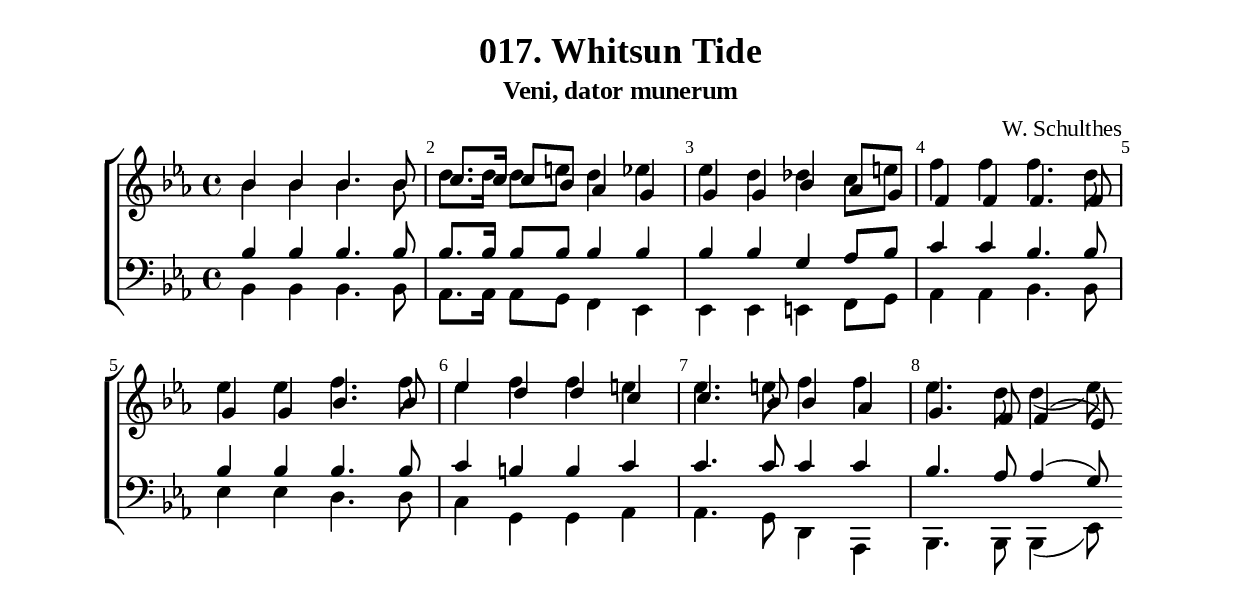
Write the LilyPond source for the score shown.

%%%%%%%%%%%%%%%%%%%%%%%%%%%%%
% CONTENTS OF THIS DOCUMENT
% 1. Common settings
% 2. Soprano chorus music
% 3. Alto chorus music
% 4. Tenor chorus music
% 5. Basso chorus music
% 6. Soprano verse music
% 7. Alto verse music
% 8. Tenor verse music
% 9. Basso verse music
% 10. Chorus lyrics
% 11. Verse lyrics
% 12. Layout
%%%%%%%%%%%%%%%%%%%%%%%%%%%%%

%%%%%%%%%%%%%%%%%%%%%%%%%%%%%
% 1. Common settings
%%%%%%%%%%%%%%%%%%%%%%%%%%%%%
\version "2.18.2"

\header {
  title = "017. Whitsun Tide"
  subtitle = "Veni, dator munerum"
  arranger = "W. Schulthes"
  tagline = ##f
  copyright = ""
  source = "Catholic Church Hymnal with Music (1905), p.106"
  %site = ""
}

globalSettings= {
  \key ees \major
  \time 4/4
  %\override Score.BarNumber.break-visibility = ##(#t #t #t)
  \override Score.BarNumber.break-visibility = ##(#t #t #t)
}

verseSettings = {
  \phrasingSlurDashed
}

\paper {
  #(set-paper-size "a4")
  top-margin = 15\mm
  bottom-margin = 15\mm
  left-margin = 20\mm
  right-margin = 20\mm
  indent = #0
  #(define fonts
	 (make-pango-font-tree "Liberation Serif"
	 		       "Liberation Serif"
			       "Liberation Serif"
			       (/ 20 20)))
}

printItalic = \with {
  \override LyricText.font-shape = #'italic
}

%%%%%%%%%%%%%%%%%%%%%%%%%%%%%
% 2. Soprano chorus music
%%%%%%%%%%%%%%%%%%%%%%%%%%%%%
musicChorusSoprano = \relative c' {
  bes'4 bes bes4. bes8 |
  c8. c16 c8 bes aes4 g |
  g g bes aes8 g8 |
  f4 f f4. f8 |
  g4 g bes4. bes8 |
  ees4 d d c |
  c4. bes8 bes4 aes |
  g4. f8 f4 (ees8) 
}

%%%%%%%%%%%%%%%%%%%%%%%%%%%%%
% 3. Alto chorus music
%%%%%%%%%%%%%%%%%%%%%%%%%%%%%
musicChorusAlto = \relative c' {
  bes'4 bes bes4. bes8 |
  d8. d16 d8 e d4 ees |
  ees d des c8 e |
  f4 f f4. d8 |
  ees4 ees f4. f8 |
  ees4 f f e |
  ees4. e8 f4 f |
  ees4. d8 d4 (ees8)
}

%%%%%%%%%%%%%%%%%%%%%%%%%%%%%
% 4. Tenor chorus music
%%%%%%%%%%%%%%%%%%%%%%%%%%%%%
musicChorusTenor = \relative c' {
  bes4 bes bes4. bes8 |
  bes8. bes16 bes8 bes bes4 bes |
  bes bes g aes8 bes |
  c4 c bes4. bes8 |
  bes4 bes bes4. bes8 |
  c4 b b c |
  c4. c8 c4 c |
  bes4. aes8 aes4 (g8)
}

%%%%%%%%%%%%%%%%%%%%%%%%%%%%%
% 5. Basso chorus music
%%%%%%%%%%%%%%%%%%%%%%%%%%%%%
musicChorusBasso = \relative c {
  bes4 bes bes4. bes8 |
  aes8. aes16 aes8 g f4 ees |
  ees ees e f8 g |
  aes4 aes bes4. bes8 |
  ees4 ees d4. d8 |
  c4 g g aes |
  aes4. g8 d4 aes |
  bes4. bes8 bes4 (ees8)
}

%%%%%%%%%%%%%%%%%%%%%%%%%%%%%
% 6. Soprano verse music
%%%%%%%%%%%%%%%%%%%%%%%%%%%%%
musicVerseSoprano = \relative c'' {
  \set Score.currentBarNumber = #9
  
  
  
  
  
  
  
  
  
}

%%%%%%%%%%%%%%%%%%%%%%%%%%%%%
% 7. Alto verse music
%%%%%%%%%%%%%%%%%%%%%%%%%%%%%
musicVerseAlto = \relative c'' {
  \set Score.currentBarNumber = #9
  
  
  
  
  
  
  
  
  
}

%%%%%%%%%%%%%%%%%%%%%%%%%%%%%
% 8. Tenor verse music
%%%%%%%%%%%%%%%%%%%%%%%%%%%%%
musicVerseTenor = \relative c' {
  \set Score.currentBarNumber = #9
  
  
  
  
  
  
  
  
  
}

%%%%%%%%%%%%%%%%%%%%%%%%%%%%%
% 9. Basso verse music
%%%%%%%%%%%%%%%%%%%%%%%%%%%%%
musicVerseBasso = \relative c' {
  \set Score.currentBarNumber = #9
  
  
  
  
  
  
  
  
  
}

%%%%%%%%%%%%%%%%%%%%%%%%%%%%%
% 10. Chorus lyrics
%%%%%%%%%%%%%%%%%%%%%%%%%%%%%
lyricChorus = \lyricmode {
  \set stanza = #"Refrain:"
  
}

%%%%%%%%%%%%%%%%%%%%%%%%%%%%%
% 11. Verse lyrics
%%%%%%%%%%%%%%%%%%%%%%%%%%%%%
lyricVerseOne = \lyricmode {
  \set stanza = #"1."
  
}

lyricVerseTwo = \lyricmode {
  \set stanza = #"2."
  
}

lyricVerseThree = \lyricmode {
  \set stanza = #"3."
  
}

lyricVerseFour = \lyricmode {
  \set stanza = #"4."
  
}

lyricVerseFive = \lyricmode {
  \set stanza = #"5."
  
}

%%%%%%%%%%%%%%%%%%%%%%%%%%%%%
% 12. Layout
%%%%%%%%%%%%%%%%%%%%%%%%%%%%%
\score {
    \new ChoirStaff <<
      \new Staff <<
        \clef "treble"
        \new Voice = "soprano" {
          \voiceOne \globalSettings \stemUp \slurUp \musicChorusSoprano
        }
        \new Voice = "alto" {
          \voiceTwo \globalSettings \stemDown \slurDown \musicChorusAlto
        }
      >>
      \new Lyrics \lyricsto soprano \lyricChorus
      \new Staff <<
        \clef "bass"
        \new Voice = "tenor" {
          \voiceOne \globalSettings \stemUp \slurUp \musicChorusTenor
        }
        \new Voice = "basso" {
          \voiceTwo \globalSettings \stemDown \slurDown \musicChorusBasso
        }
      >>
    >>
}

\score {
    \new ChoirStaff <<
      \new Staff <<
        \clef "treble"
        \new Voice = "soprano" {
          \voiceOne \globalSettings \verseSettings \stemUp \slurUp \musicVerseSoprano
        }
        \new Voice = "alto" {
          \voiceTwo \globalSettings \verseSettings \stemDown \slurDown \musicVerseAlto
        }
      >>
      \new Lyrics \lyricsto soprano \lyricVerseOne
      \new Lyrics \printItalic \lyricsto soprano \lyricVerseTwo
      \new Lyrics \lyricsto soprano \lyricVerseThree
      \new Lyrics \printItalic \lyricsto soprano \lyricVerseFour
	  \new Lyrics \lyricsto soprano \lyricVerseFive
      \new Staff <<
        \clef "bass"
        \new Voice = "tenor" {
          \voiceOne \globalSettings \verseSettings \stemUp \slurUp \musicVerseTenor
        }
        \new Voice = "basso" {
          \voiceTwo \globalSettings \verseSettings \stemDown \slurDown \musicVerseBasso
        }
      >>
    >>
}
